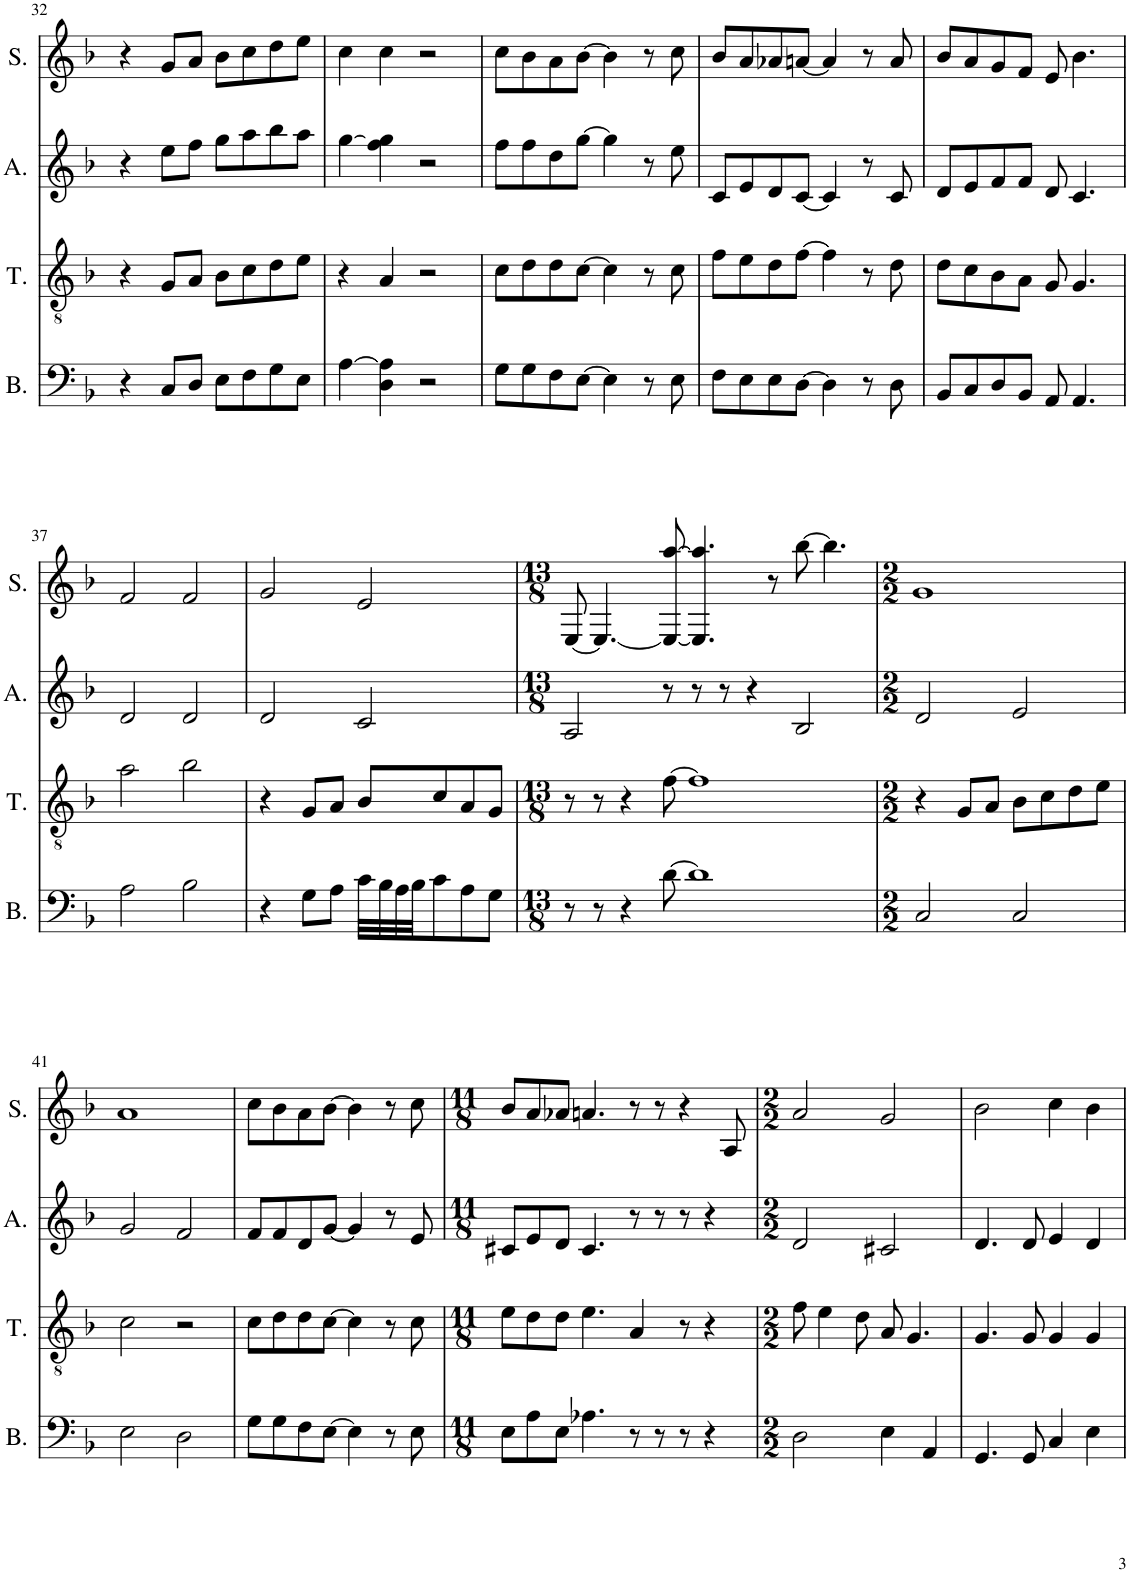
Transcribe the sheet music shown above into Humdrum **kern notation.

**kern	**kern	**kern	**kern
*part4	*part3	*part2	*part1
*staff4	*staff3	*staff2	*staff1
*I"Bass	*I"Ténor	*I"Alto	*I"Soprano
*I'B.	*I'T.	*I'A.	*I'S.
!!LO:PB:g=z
*clefF4	*clefGv2	*clefG2	*clefG2
*k[b-]	*k[b-]	*k[b-]	*k[b-]
*M2/2	*M2/2	*M2/2	*M2/2
=32	=32	=32	=32
4r	4r	4r	4r
8C/L	8G/L	8ee\L	8g/L
8D/J	8A/J	8ff\J	8a/J
8E\L	8B-\L	8gg\L	8b-\L
8F\	8c\	8aa\	8cc\
8G\	8d\	8bb-\	8dd\
8E\J	8e\J	8aa\J	8ee\J
=33	=33	=33	=33
[4A\	4r	[4gg\	4cc\
4D\ 4A\]	4A/	4ff\ 4gg\]	4cc\
2r	2r	2r	2r
=34	=34	=34	=34
8G\L	8c\L	8ff\L	8cc\L
8G\	8d\	8ff\	8b-\
8F\	8d\	8dd\	8a\
[8E\J	[8c\J	[8gg\J	[8b-\J
4E\]	4c\]	4gg\]	4b-\]
8r	8r	8r	8r
8E\	8c\	8ee\	8cc\
=35	=35	=35	=35
8F\L	8f\L	8c/L	8b-/L
8E\	8e\	8e/	8a/
8E\	8d\	8d/	8a-X/
[8D\J	[8f\J	[8c/J	[8an/J
4D\]	4f\]	4c/]	4a/]
8r	8r	8r	8r
8D\	8d\	8c/	8a/
=36	=36	=36	=36
8BB-/L	8d\L	8d/L	8b-/L
8C/	8c\	8e/	8a/
8D/	8B-\	8f/	8g/
8BB-/J	8A\J	8f/J	8f/J
8AA/	8G/	8d/	8e/
4.AA/	4.G/	4.c/	4.b-\
!!LO:LB:g=z
=37	=37	=37	=37
2A\	2a\	2d/	2f/
2B-\	2b-\	2d/	2f/
=38	=38	=38	=38
4r	4r	2d/	2g/
8G\L	8G/L	.	.
8A\J	8A/J	.	.
32c\LLL	8B-/L	2c/	2e/
32B-\	.	.	.
32A\	.	.	.
32B-\JJ	.	.	.
8c\	8c/	.	.
8A\	8A/	.	.
8G\J	8G/J	.	.
=39	=39	=39	=39
*M13/8	*M13/8	*M13/8	*M13/8
8r	8r	2A/	[8E/
8r	8r	.	4.E/_
4r	4r	.	.
[8d\	[8f\	8r	8E/_ [8aa/
1d]	1f]	8r	4.E/] 4.aa/]
.	.	8r	.
.	.	4r	.
.	.	.	8r
.	.	2B-/	[8bb-\
.	.	.	4.bb-\]
=40	=40	=40	=40
*M2/2	*M2/2	*M2/2	*M2/2
2C/	4r	2d/	1g
.	8G/L	.	.
.	8A/J	.	.
2C/	8B-\L	2e/	.
.	8c\	.	.
.	8d\	.	.
.	8e\J	.	.
!!LO:LB:g=z
=41	=41	=41	=41
2E\	2c\	2g/	1a
2D\	2r	2f/	.
=42	=42	=42	=42
8G\L	8c\L	8f/L	8cc\L
8G\	8d\	8f/	8b-\
8F\	8d\	8d/	8a\
[8E\J	[8c\J	[8g/J	[8b-\J
4E\]	4c\]	4g/]	4b-\]
8r	8r	8r	8r
8E\	8c\	8e/	8cc\
=43	=43	=43	=43
*M11/8	*M11/8	*M11/8	*M11/8
8E\L	8e\L	8c#X/L	8b-/L
8A\	8d\	8e/	8a/
8E\J	8d\J	8d/J	8a-X/J
4.A-X\	4.e\	4.c#/	4.an/
8r	4A/	8r	8r
8r	.	8r	8r
8r	8r	8r	4r
4r	4r	4r	.
.	.	.	8A/
=44	=44	=44	=44
*M2/2	*M2/2	*M2/2	*M2/2
2D\	8f\	2d/	2a/
.	4e\	.	.
.	8d\	.	.
4E\	8A/	2c#X/	2g/
.	4.G/	.	.
4AA/	.	.	.
=45	=45	=45	=45
4.GG/	4.G/	4.d/	2b-\
8GG/	8G/	8d/	.
4C/	4G/	4e/	4cc\
4E\	4G/	4d/	4b-\
=	=	=	=
*-	*-	*-	*-
